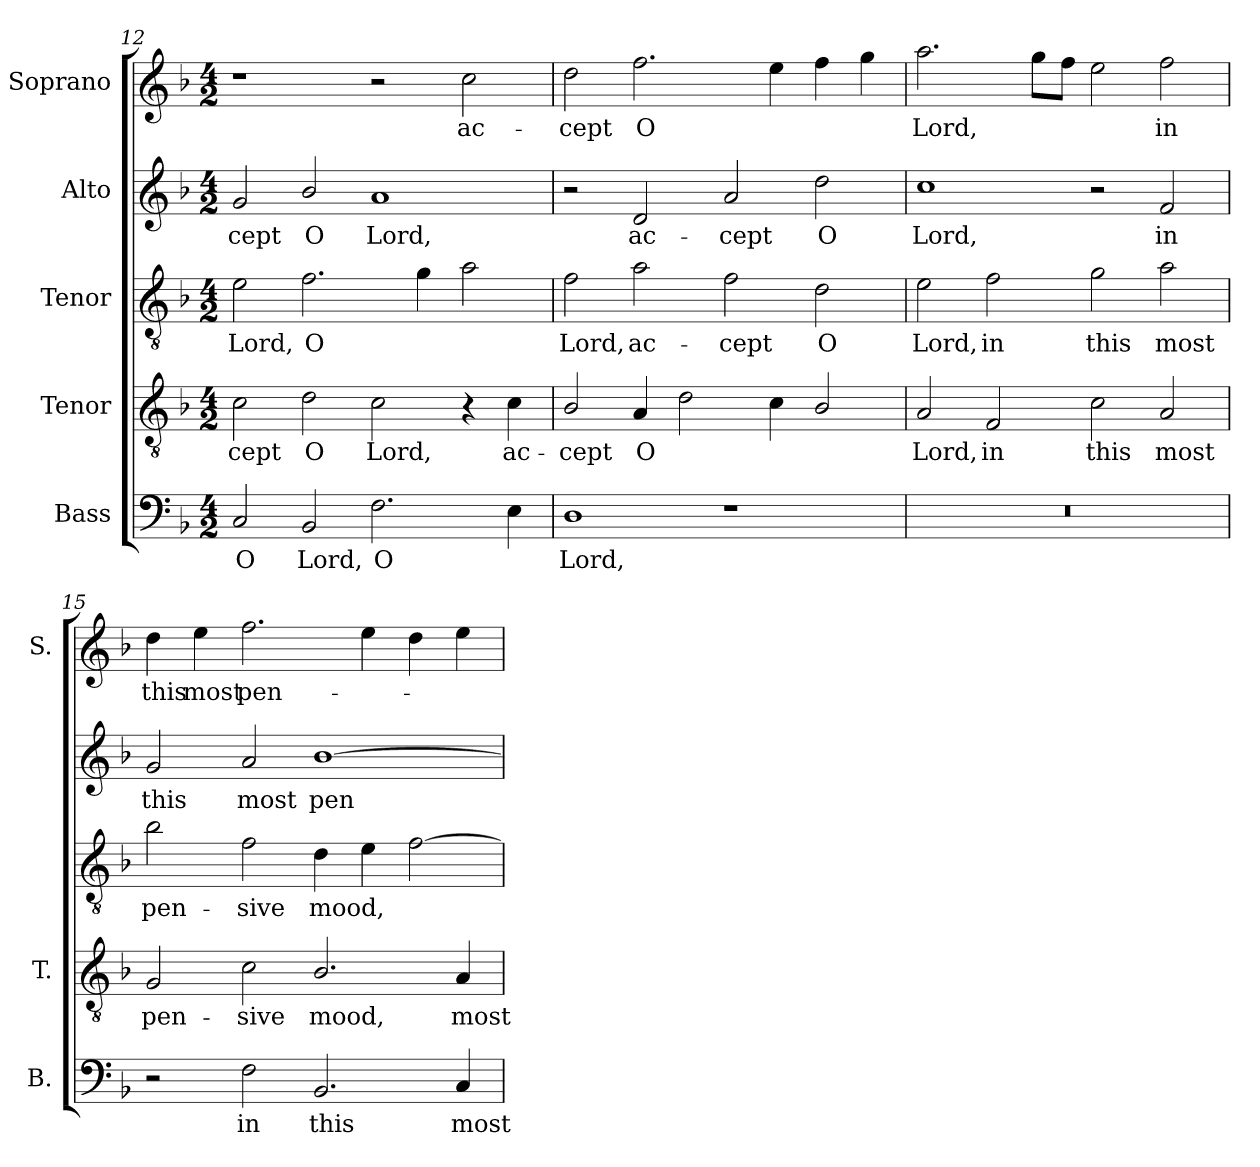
**kern	**text	**kern	**text	**kern	**text	**kern	**text	**kern	**text
*part5	*part5	*part4	*part4	*part3	*part3	*part2	*part2	*part1	*part1
*staff5	*staff5	*staff4	*staff4	*staff3	*staff3	*staff2	*staff2	*staff1	*staff1
*I"Bass	*	*I"Tenor	*	*I"Tenor	*	*I"Alto	*	*I"Soprano	*
*I'B.	*	*I'T.	*	*	*	*	*	*I'S.	*
*clefF4	*	*clefGv2	*	*clefGv2	*	*clefG2	*	*clefG2	*
*	*	*ITrd7c12	*	*ITrd7c12	*	*	*	*	*
*k[b-]	*	*k[b-]	*	*k[b-]	*	*k[b-]	*	*k[b-]	*
*F:	*	*F:	*	*F:	*	*F:	*	*F:	*
*M4/2	*	*M4/2	*	*M4/2	*	*M4/2	*	*M4/2	*
=12	=12	=12	=12	=12	=12	=12	=12	=12	=12
!	!LO:LY:b:color=#000000	!	!	!	!	!	!	!	!
!	!	!	!LO:LY:b:color=#000000	!	!	!	!	!	!
!	!	!	!	!	!LO:LY:b:color=#000000	!	!	!	!
!	!	!	!	!	!	!	!LO:LY:b:color=#000000	!	!
2Ci/	O	2Ci\	-cept	2Ei\	Lord,	2gi/	-cept	1r	.
!	!LO:LY:b:color=#000000	!	!	!	!	!	!	!	!
!	!	!	!LO:LY:b:color=#000000	!	!	!	!	!	!
!	!	!	!	!	!LO:LY:b:color=#000000	!	!	!	!
!	!	!	!	!	!	!	!LO:LY:b:color=#000000	!	!
2BB-i/	Lord,	2Di\	O	2.Fi\	O	2b-i/	O	.	.
!	!LO:LY:b:color=#000000	!	!	!	!	!	!	!	!
!	!	!	!LO:LY:b:color=#000000	!	!	!	!	!	!
!	!	!	!	!	!	!	!LO:LY:b:color=#000000	!	!
2.Fi\	O	2Ci\	Lord,	.	.	1ai	Lord,	2r	.
.	.	.	.	4Gi\	.	.	.	.	.
!	!	!	!	!	!	!	!	!	!LO:LY:b:color=#000000
.	.	4r	.	2Ai\	.	.	.	2cci\	ac-
!	!	!	!LO:LY:b:color=#000000	!	!	!	!	!	!
4Ei\	.	4Ci\	ac-	.	.	.	.	.	.
=13	=13	=13	=13	=13	=13	=13	=13	=13	=13
!	!LO:LY:b:color=#000000	!	!	!	!	!	!	!	!
!	!	!	!LO:LY:b:color=#000000	!	!	!	!	!	!
!	!	!	!	!	!LO:LY:b:color=#000000	!	!	!	!
!	!	!	!	!	!	!	!	!	!LO:LY:b:color=#000000
1Di	Lord,	2BB-i/	-cept	2Fi\	Lord,	2r	.	2ddi\	-cept
!	!	!	!LO:LY:b:color=#000000	!	!	!	!	!	!
!	!	!	!	!	!LO:LY:b:color=#000000	!	!	!	!
!	!	!	!	!	!	!	!LO:LY:b:color=#000000	!	!
!	!	!	!	!	!	!	!	!	!LO:LY:b:color=#000000
.	.	4AAi/	O	2Ai\	ac-	2di/	ac-	2.ffi\	O
.	.	2Di\	.	.	.	.	.	.	.
!	!	!	!	!	!LO:LY:b:color=#000000	!	!	!	!
!	!	!	!	!	!	!	!LO:LY:b:color=#000000	!	!
1r	.	.	.	2Fi\	-cept	2ai/	-cept	.	.
.	.	4Ci\	.	.	.	.	.	4eei\	.
!	!	!	!	!	!LO:LY:b:color=#000000	!	!	!	!
!	!	!	!	!	!	!	!LO:LY:b:color=#000000	!	!
.	.	2BB-i/	.	2Di\	O	2ddi\	O	4ffi\	.
.	.	.	.	.	.	.	.	4ggi\	.
!!LO:PB:g=z
=14	=14	=14	=14	=14	=14	=14	=14	=14	=14
!LO:N:vis=1	!	!	!	!	!	!	!	!	!
!	!	!	!LO:LY:b:color=#000000	!	!	!	!	!	!
!	!	!	!	!	!LO:LY:b:color=#000000	!	!	!	!
!	!	!	!	!	!	!	!LO:LY:b:color=#000000	!	!
!	!	!	!	!	!	!	!	!	!LO:LY:b:color=#000000
0r	.	2AAi/	Lord,	2Ei\	Lord,	1cci	Lord,	2.aai\	Lord,
!	!	!	!LO:LY:b:color=#000000	!	!	!	!	!	!
!	!	!	!	!	!LO:LY:b:color=#000000	!	!	!	!
.	.	2FFi/	in	2Fi\	in	.	.	.	.
.	.	.	.	.	.	.	.	8ggi\L	.
.	.	.	.	.	.	.	.	8ffi\J	.
!	!	!	!LO:LY:b:color=#000000	!	!	!	!	!	!
!	!	!	!	!	!LO:LY:b:color=#000000	!	!	!	!
.	.	2Ci\	this	2Gi\	this	2r	.	2eei\	.
!	!	!	!LO:LY:b:color=#000000	!	!	!	!	!	!
!	!	!	!	!	!LO:LY:b:color=#000000	!	!	!	!
!	!	!	!	!	!	!	!LO:LY:b:color=#000000	!	!
!	!	!	!	!	!	!	!	!	!LO:LY:b:color=#000000
.	.	2AAi/	most	2Ai\	most	2fi/	in	2ffi\	in
=15	=15	=15	=15	=15	=15	=15	=15	=15	=15
!	!	!	!LO:LY:b:color=#000000	!	!	!	!	!	!
!	!	!	!	!	!LO:LY:b:color=#000000	!	!	!	!
!	!	!	!	!	!	!	!LO:LY:b:color=#000000	!	!
!	!	!	!	!	!	!	!	!	!LO:LY:b:color=#000000
2r	.	2GGi/	pen-	2B-i\	pen-	2gi/	this	4ddi\	this
!	!	!	!	!	!	!	!	!	!LO:LY:b:color=#000000
.	.	.	.	.	.	.	.	4eei\	most
!	!LO:LY:b:color=#000000	!	!	!	!	!	!	!	!
!	!	!	!LO:LY:b:color=#000000	!	!	!	!	!	!
!	!	!	!	!	!LO:LY:b:color=#000000	!	!	!	!
!	!	!	!	!	!	!	!LO:LY:b:color=#000000	!	!
!	!	!	!	!	!	!	!	!	!LO:LY:b:color=#000000
2Fi\	in	2Ci\	-sive	2Fi\	-sive	2ai/	most	2.ffi\	pen-
!	!LO:LY:b:color=#000000	!	!	!	!	!	!	!	!
!	!	!	!LO:LY:b:color=#000000	!	!	!	!	!	!
!	!	!	!	!	!LO:LY:b:color=#000000	!	!	!	!
!	!	!	!	!	!	!	!LO:LY:b:color=#000000	!	!
2.BB-i/	this	2.BB-i/	mood,	4Di\	mood,	[1b-i	pen-	.	.
.	.	.	.	4Ei\	.	.	.	4eei\	.
.	.	.	.	[2Fi\	.	.	.	4ddi\	.
!	!LO:LY:b:color=#000000	!	!	!	!	!	!	!	!
!	!	!	!LO:LY:b:color=#000000	!	!	!	!	!	!
4Ci/	most	4AAi/	most	.	.	.	.	4eei\	.
=	=	=	=	=	=	=	=	=	=
*-	*-	*-	*-	*-	*-	*-	*-	*-	*-
